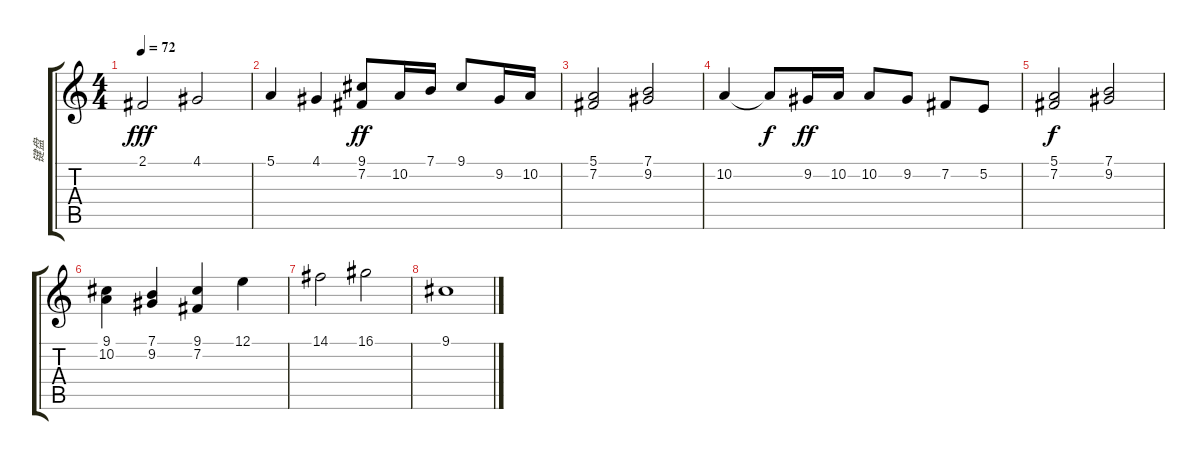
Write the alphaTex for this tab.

\track ("键盘" "键盘") {instrument fx5brightness}
\staff {score tabs}
\tuning (E4 B3 G3 D3 A2 E2) {hide}
\ts (4 4)
\tempo 72
\clef g2
\ks c
2.1.2{dy fff} 4.1.2 |
5.1.4 4.1.4 (9.1 7.2).8{dy ff} 10.2.16 7.1.16 9.1.8 9.2.16 10.2.16 |
(5.1 7.2).2 (7.1 9.2).2 |
10.2.4 10.2{t}.8{dy f} 9.2.16{dy ff} 10.2.16 10.2.8 9.2.8 7.2.8 5.2.8 |
(5.1 7.2).2{dy f} (7.1 9.2).2 |
(9.1 10.2).4 (7.1 9.2).4 (9.1 7.2).4 12.1.4 |
14.1.2 16.1.2 |
9.1.1
